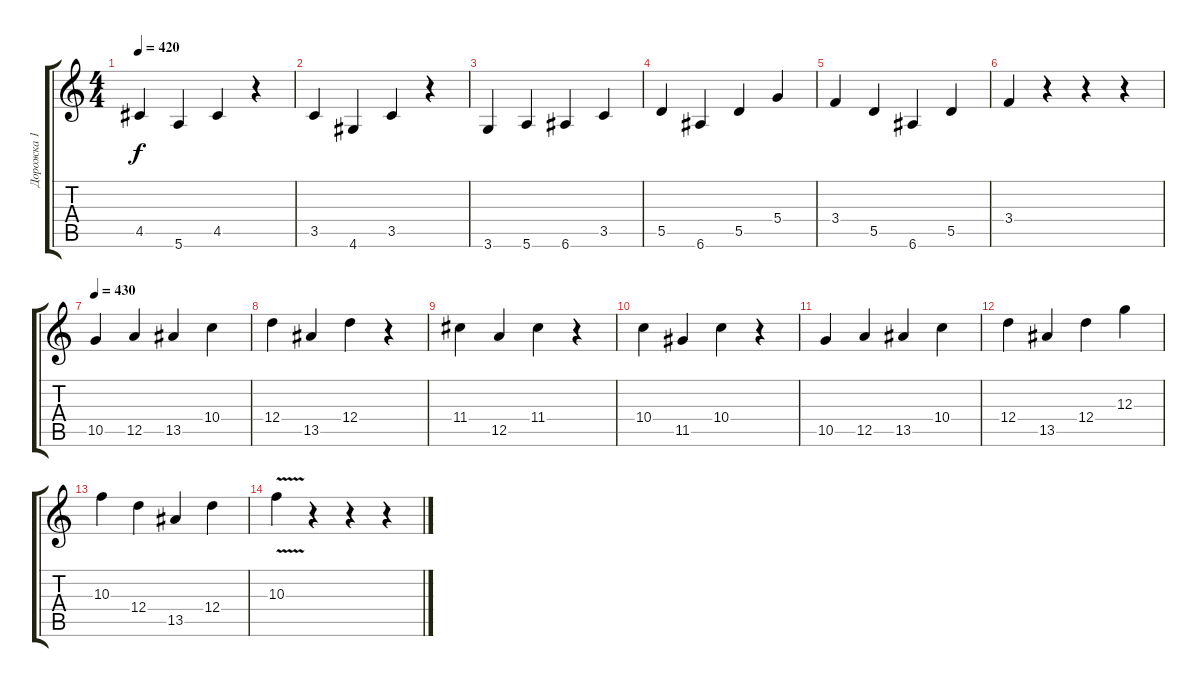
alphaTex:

\track ("Дорожка 1" "Дорожка 1") {instrument distortionguitar}
\staff {score tabs}
\tuning (E4 B3 G3 D3 A2 E2) {hide}
\ts (4 4)
\tempo 420
\clef g2
\ks c
4.5.4{dy f} 5.6.4 4.5.4 r.4 |
3.5.4 4.6.4 3.5.4 r.4 |
3.6.4 5.6.4 6.6.4 3.5.4 |
5.5.4 6.6.4 5.5.4 5.4.4 |
3.4.4 5.5.4 6.6.4 5.5.4 |
3.4.4 r.4 r.4 r.4 |
\tempo 430
10.5.4 12.5.4 13.5.4 10.4.4 |
12.4.4 13.5.4 12.4.4 r.4 |
11.4.4 12.5.4 11.4.4 r.4 |
10.4.4 11.5.4 10.4.4 r.4 |
10.5.4 12.5.4 13.5.4 10.4.4 |
12.4.4 13.5.4 12.4.4 12.3.4 |
10.3.4 12.4.4 13.5.4 12.4.4 |
10.3{v}.4 r.4 r.4 r.4
